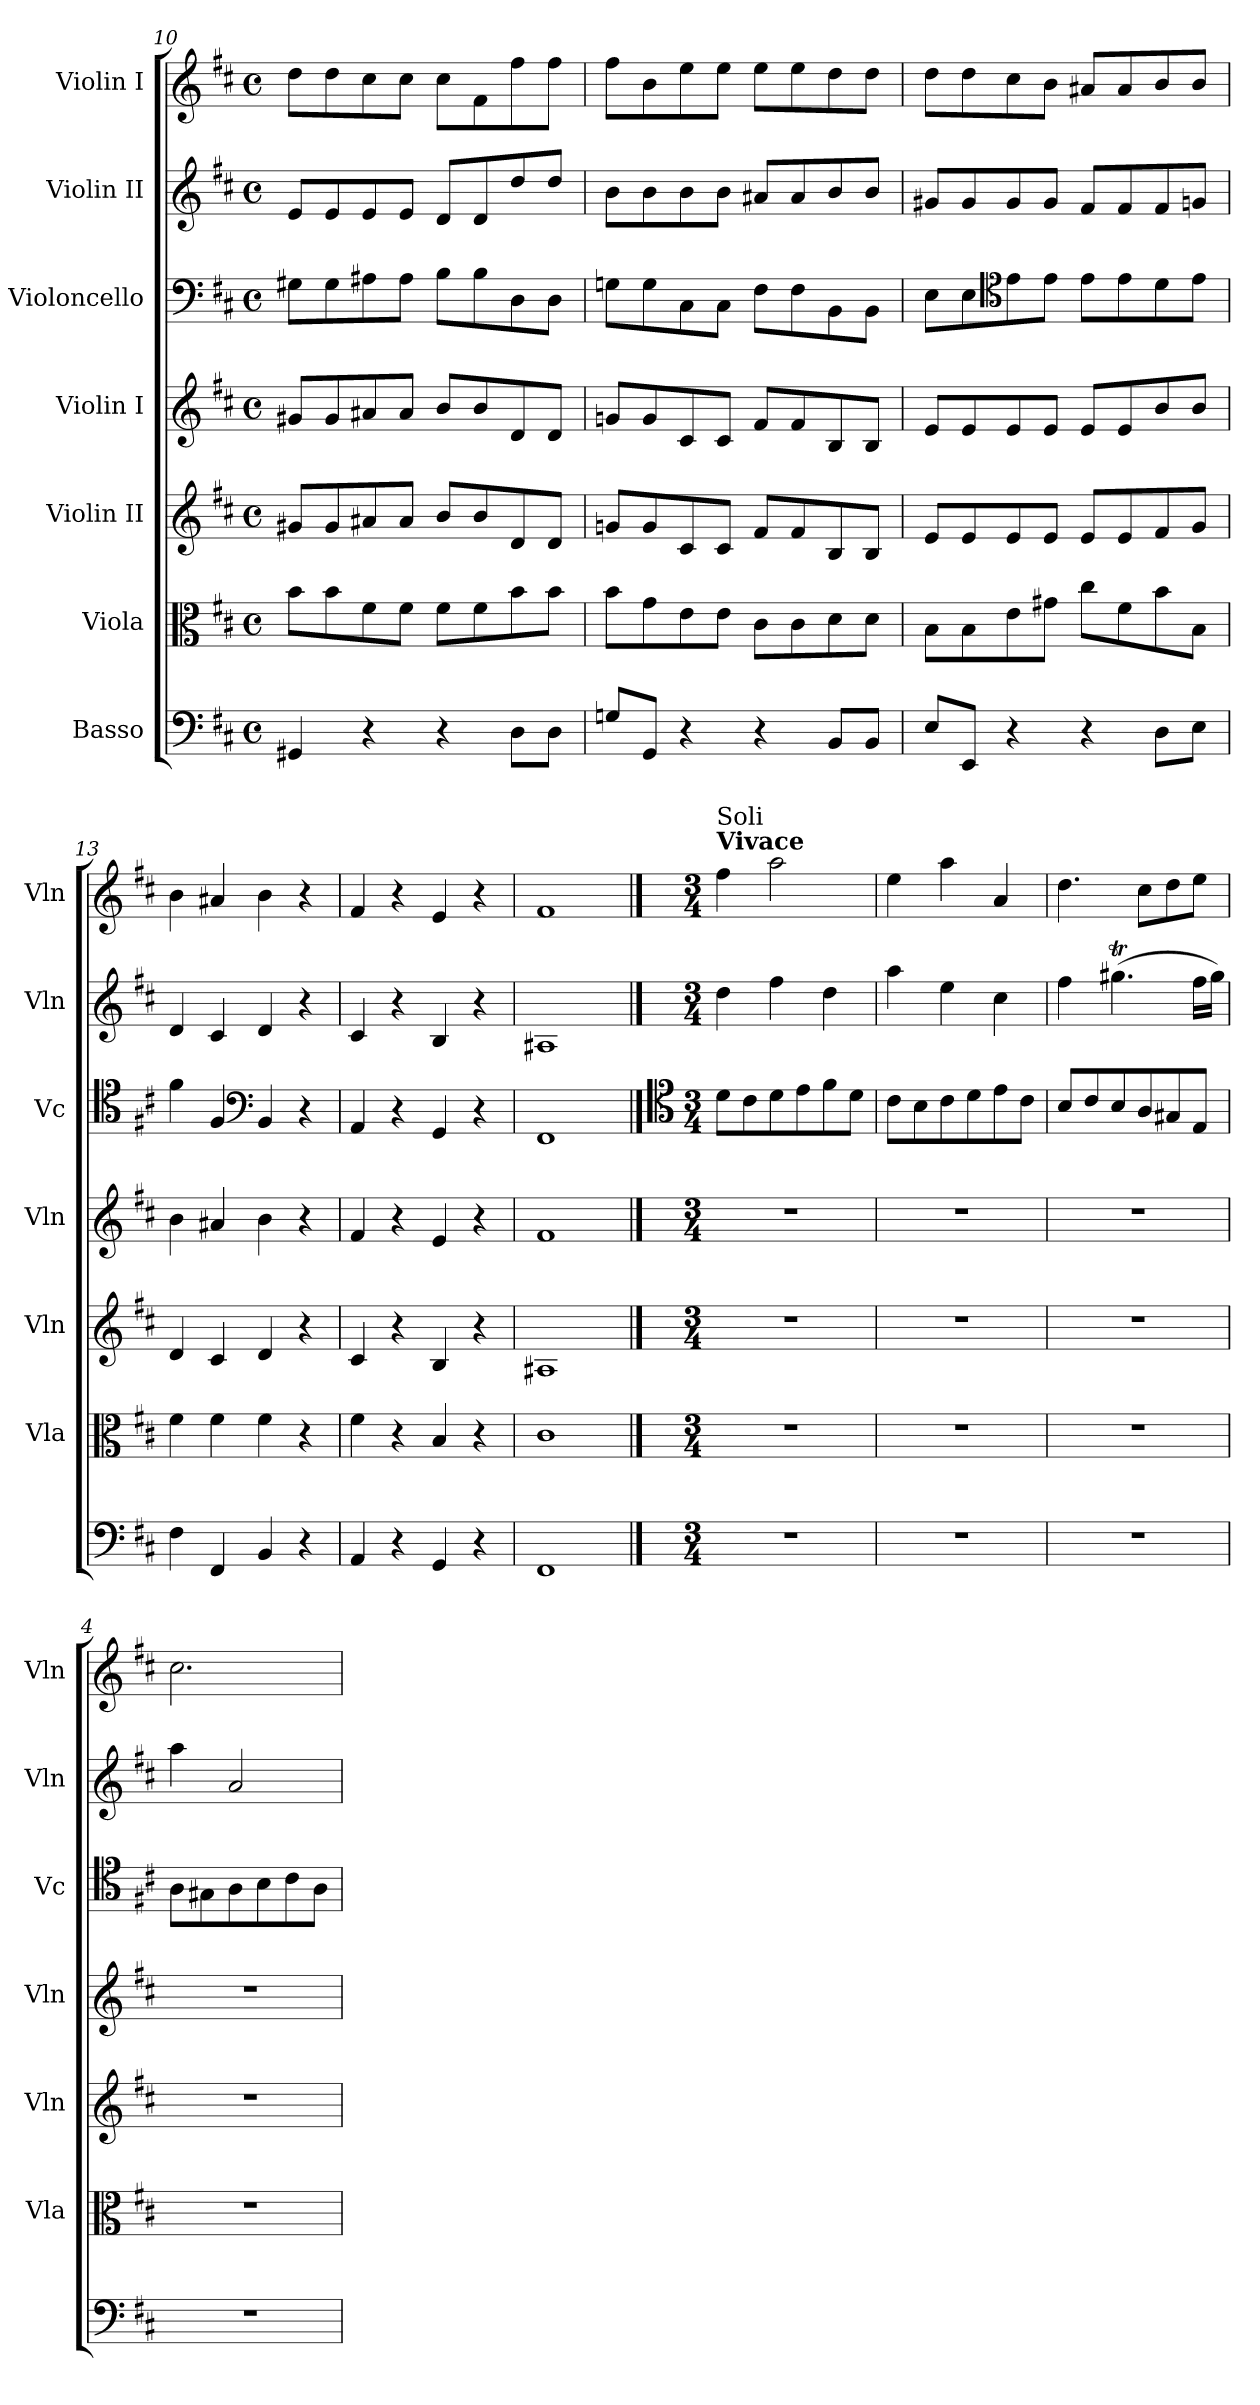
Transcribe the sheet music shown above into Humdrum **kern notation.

**kern	**kern	**kern	**kern	**kern	**kern	**kern
*part7	*part6	*part5	*part4	*part3	*part2	*part1
*staff7	*staff6	*staff5	*staff4	*staff3	*staff2	*staff1
*I"Basso	*I"Viola	*I"Violin II	*I"Violin I	*I"Violoncello	*I"Violin II	*I"Violin I
*	*I'Vla	*I'Vln	*I'Vln	*I'Vc	*I'Vln	*I'Vln
*clefF4	*clefC3	*clefG2	*clefG2	*clefF4	*clefG2	*clefG2
*k[f#c#]	*k[f#c#]	*k[f#c#]	*k[f#c#]	*k[f#c#]	*k[f#c#]	*k[f#c#]
*M4/4	*M4/4	*M4/4	*M4/4	*M4/4	*M4/4	*M4/4
*met(c)	*met(c)	*met(c)	*met(c)	*met(c)	*met(c)	*met(c)
=10	=10	=10	=10	=10	=10	=10
4GG#X/	8b\L	8g#X/L	8g#X/L	8G#X\L	8e/L	8dd\L
.	8b\	8g#/	8g#/	8G#\	8e/	8dd\
4r	8f#\	8a#X/	8a#X/	8A#X\	8e/	8cc#\
.	8f#\J	8a#/J	8a#/J	8A#\J	8e/J	8cc#\J
4r	8f#\L	8b/L	8b/L	8B\L	8d/L	8cc#\L
.	8f#\	8b/	8b/	8B\	8d/	8f#\
8D\L	8b\	8d/	8d/	8D\	8dd/	8ff#\
8D\J	8b\J	8d/J	8d/J	8D\J	8dd/J	8ff#\J
!!LO:PB:g=z
=11	=11	=11	=11	=11	=11	=11
8Gn/L	8b\L	8gn/L	8gn/L	8Gn\L	8b\L	8ff#\L
8GG/J	8g\	8g/	8g/	8G\	8b\	8b\
4r	8e\	8c#/	8c#/	8C#\	8b\	8ee\
.	8e\J	8c#/J	8c#/J	8C#\J	8b\J	8ee\J
4r	8c#\L	8f#/L	8f#/L	8F#\L	8a#X/L	8ee\L
.	8c#\	8f#/	8f#/	8F#\	8a#/	8ee\
8BB/L	8d\	8B/	8B/	8BB\	8b/	8dd\
8BB/J	8d\J	8B/J	8B/J	8BB\J	8b/J	8dd\J
=12	=12	=12	=12	=12	=12	=12
8E/L	8B\L	8e/L	8e/L	8E\L	8g#X/L	8dd\L
8EE/J	8B\	8e/	8e/	8E\	8g#/	8dd\
*	*	*	*	*clefC4	*	*
4r	8e\	8e/	8e/	8e\	8g#/	8cc#\
.	8g#X\J	8e/J	8e/J	8e\J	8g#/J	8b\J
4r	8cc#\L	8e/L	8e/L	8e\L	8f#/L	8a#X/L
.	8f#\	8e/	8e/	8e\	8f#/	8a#/
8D\L	8b\	8f#/	8b/	8d\	8f#/	8b/
8E\J	8B\J	8g/J	8b/J	8e\J	8gn/J	8b/J
=13	=13	=13	=13	=13	=13	=13
4F#\	4f#\	4d/	4b\	4f#\	4d/	4b\
4FF#/	4f#\	4c#/	4a#X/	4F#/	4c#/	4a#X/
*	*	*	*	*clefF4	*	*
4BB/	4f#\	4d/	4b\	4BB/	4d/	4b\
4r	4r	4r	4r	4r	4r	4r
=14	=14	=14	=14	=14	=14	=14
4AA/	4f#\	4c#/	4f#/	4AA/	4c#/	4f#/
4r	4r	4r	4r	4r	4r	4r
4GG/	4B/	4B/	4e/	4GG/	4B/	4e/
4r	4r	4r	4r	4r	4r	4r
=15	=15	=15	=15	=15	=15	=15
1FF#	1c#	1A#X	1f#	1FF#	1A#X	1f#
!!LO:LB:g=z
==1	==1	==1	==1	==1	==1	==1
*	*	*	*	*clefC4	*	*
*M3/4	*M3/4	*M3/4	*M3/4	*M3/4	*M3/4	*M3/4
!	!	!	!	!	!	!LO:TX:a:B:t=Vivace
!	!	!	!	!	!	!LO:TX:a:t=Soli
2.r	2.r	2.r	2.r	8d\L	4dd\	4ff#\
.	.	.	.	8c#\	.	.
.	.	.	.	8d\	4ff#\	2aa\
.	.	.	.	8e\	.	.
.	.	.	.	8f#\	4dd\	.
.	.	.	.	8d\J	.	.
=2	=2	=2	=2	=2	=2	=2
2.r	2.r	2.r	2.r	8c#\L	4aa\	4ee\
.	.	.	.	8B\	.	.
.	.	.	.	8c#\	4ee\	4aa\
.	.	.	.	8d\	.	.
.	.	.	.	8e\	4cc#\	4a/
.	.	.	.	8c#\J	.	.
=3	=3	=3	=3	=3	=3	=3
2.r	2.r	2.r	2.r	8B/L	4ff#\	4.dd\
.	.	.	.	8c#/	.	.
.	.	.	.	8B/	(>4.gg#Xt\	.
.	.	.	.	8A/	.	8cc#\L
.	.	.	.	8G#X/	.	8dd\
.	.	.	.	8E/J	16ff#\LL	8ee\J
.	.	.	.	.	16gg#\JJ)	.
=4	=4	=4	=4	=4	=4	=4
2.r	2.r	2.r	2.r	8A\L	4aa\	2.cc#\
.	.	.	.	8G#X\	.	.
.	.	.	.	8A\	2a/	.
.	.	.	.	8B\	.	.
.	.	.	.	8c#\	.	.
.	.	.	.	8A\J	.	.
=	=	=	=	=	=	=
*-	*-	*-	*-	*-	*-	*-
